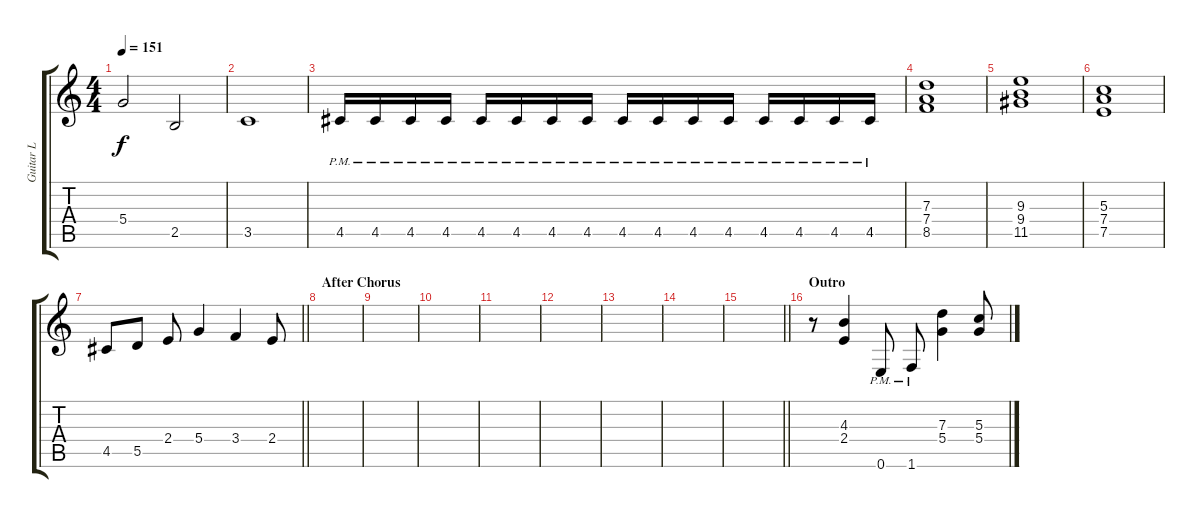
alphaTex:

\track ("Guitar L" "Guitar L") {instrument distortionguitar}
\staff {score tabs}
\tuning (E4 B3 G3 D3 A2 E2) {hide}
\ts (4 4)
\tempo 151
\clef g2
\ks c
5.4.2{dy f} 2.5.2 |
3.5.1 |
4.5{pm}.16 4.5{pm}.16 4.5{pm}.16 4.5{pm}.16 4.5{pm}.16 4.5{pm}.16 4.5{pm}.16 4.5{pm}.16 4.5{pm}.16 4.5{pm}.16 4.5{pm}.16 4.5{pm}.16 4.5{pm}.16 4.5{pm}.16 4.5{pm}.16 4.5{pm}.16 |
(7.3 7.4 8.5).1 |
(9.3 9.4 11.5).1 |
(5.3 7.4 7.5).1 |
\barLineRight lightlight
4.5.8 5.5.8 2.4.8 5.4.4 3.4.4 2.4.8 |
\section ("" "After Chorus")
|
|
|
|
|
|
|
\barLineRight lightlight
|
\section ("" "Outro")
r.8 (4.3 2.4).4 0.6{pm}.8 1.6{pm}.8 (7.3 5.4).4 (5.3 5.4).8
